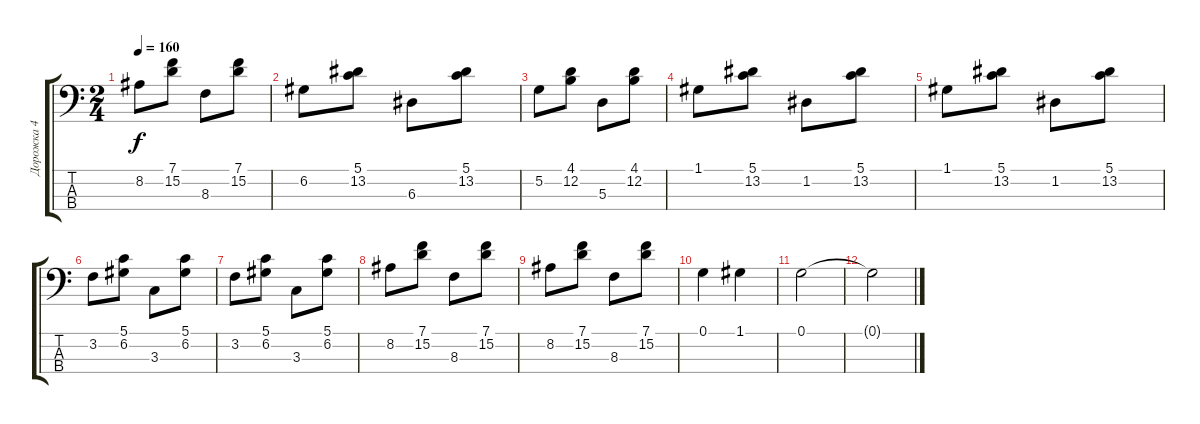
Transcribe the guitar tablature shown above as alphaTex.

\track ("Дорожка 4" "Дорожка 4") {instrument electricguitarjazz}
\staff {score tabs}
\tuning (G2 D2 A1 E1) {hide}
\ts (2 4)
\tempo 160
\clef f4
\ks c
8.2.8{dy f} (7.1 15.2).8 8.3.8 (7.1 15.2).8 |
6.2.8 (5.1 13.2).8 6.3.8 (5.1 13.2).8 |
5.2.8 (4.1 12.2).8 5.3.8 (4.1 12.2).8 |
1.1.8 (5.1 13.2).8 1.2.8 (5.1 13.2).8 |
1.1.8 (5.1 13.2).8 1.2.8 (5.1 13.2).8 |
3.2.8 (5.1 6.2).8 3.3.8 (5.1 6.2).8 |
3.2.8 (5.1 6.2).8 3.3.8 (5.1 6.2).8 |
8.2.8 (7.1 15.2).8 8.3.8 (7.1 15.2).8 |
8.2.8 (7.1 15.2).8 8.3.8 (7.1 15.2).8 |
0.1.4 1.1.4 |
0.1.2 |
0.1{t}.2
